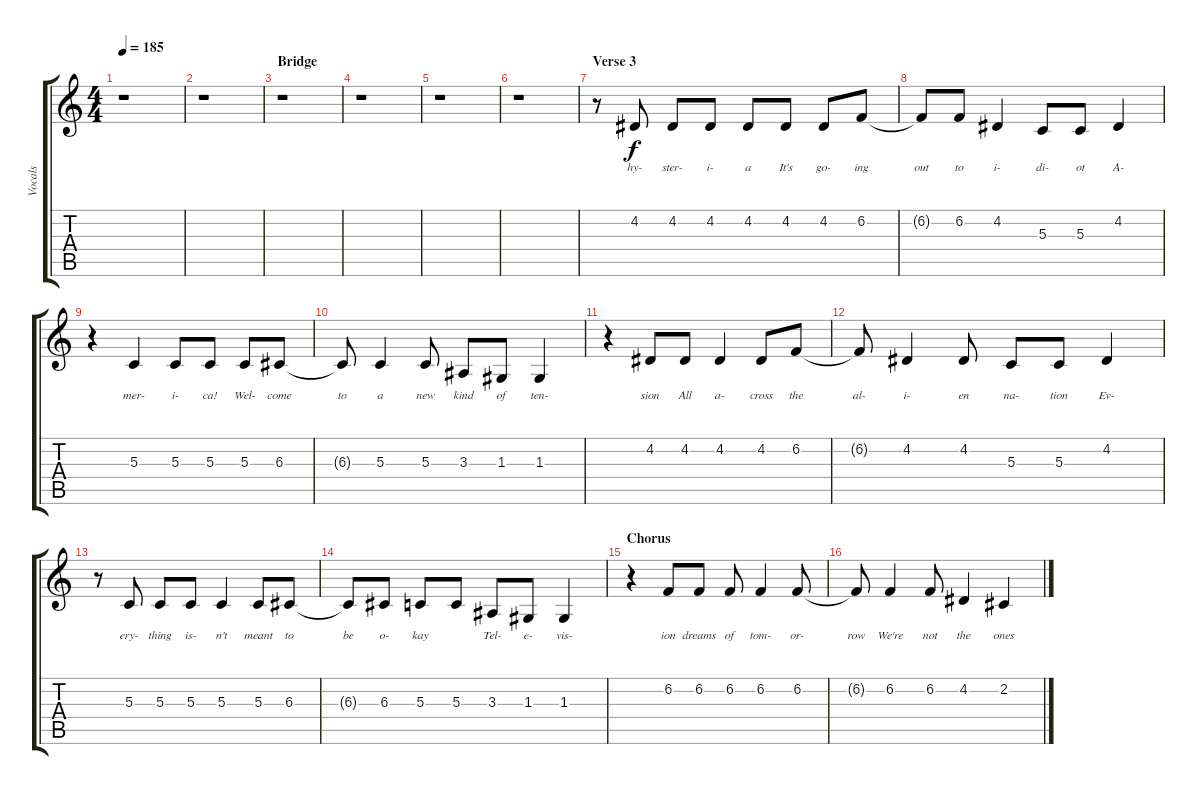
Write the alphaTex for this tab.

\track ("Vocals" "Vocals") {instrument lead8bassandlead}
\staff {score tabs}
\tuning (E4 B3 G3 D3 A2 E2) {hide}
\ts (4 4)
\tempo 185
\clef g2
\ks c
r.1{dy f} |
r.1 |
\section ("" "Bridge")
r.1 |
r.1 |
r.1 |
r.1 |
\section ("" "Verse 3")
r.8 4.2.8{lyrics (0 "hy-") lyrics (1 "") lyrics (2 "") lyrics (3 "") lyrics (4 "")} 4.2.8{lyrics (0 "ster-") lyrics (1 "") lyrics (2 "") lyrics (3 "") lyrics (4 "")} 4.2.8{lyrics (0 "i-") lyrics (1 "") lyrics (2 "") lyrics (3 "") lyrics (4 "")} 4.2.8{lyrics (0 "a") lyrics (1 "") lyrics (2 "") lyrics (3 "") lyrics (4 "")} 4.2.8{lyrics (0 "It's") lyrics (1 "") lyrics (2 "") lyrics (3 "") lyrics (4 "")} 4.2.8{lyrics (0 "go-") lyrics (1 "") lyrics (2 "") lyrics (3 "") lyrics (4 "")} 6.2.8{lyrics (0 "ing") lyrics (1 "") lyrics (2 "") lyrics (3 "") lyrics (4 "")} |
6.2{t}.8{lyrics (0 "out") lyrics (1 "") lyrics (2 "") lyrics (3 "") lyrics (4 "")} 6.2.8{lyrics (0 "to") lyrics (1 "") lyrics (2 "") lyrics (3 "") lyrics (4 "")} 4.2.4{lyrics (0 "i-") lyrics (1 "") lyrics (2 "") lyrics (3 "") lyrics (4 "")} 5.3.8{lyrics (0 "di-") lyrics (1 "") lyrics (2 "") lyrics (3 "") lyrics (4 "")} 5.3.8{lyrics (0 "ot") lyrics (1 "") lyrics (2 "") lyrics (3 "") lyrics (4 "")} 4.2.4{lyrics (0 "A-") lyrics (1 "") lyrics (2 "") lyrics (3 "") lyrics (4 "")} |
r.4 5.3.4{lyrics (0 "mer-") lyrics (1 "") lyrics (2 "") lyrics (3 "") lyrics (4 "")} 5.3.8{lyrics (0 "i-") lyrics (1 "") lyrics (2 "") lyrics (3 "") lyrics (4 "")} 5.3.8{lyrics (0 "ca!") lyrics (1 "") lyrics (2 "") lyrics (3 "") lyrics (4 "")} 5.3.8{lyrics (0 "Wel-") lyrics (1 "") lyrics (2 "") lyrics (3 "") lyrics (4 "")} 6.3.8{lyrics (0 "come") lyrics (1 "") lyrics (2 "") lyrics (3 "") lyrics (4 "")} |
6.3{t}.8{lyrics (0 "to") lyrics (1 "") lyrics (2 "") lyrics (3 "") lyrics (4 "")} 5.3.4{lyrics (0 "a") lyrics (1 "") lyrics (2 "") lyrics (3 "") lyrics (4 "")} 5.3.8{lyrics (0 "new") lyrics (1 "") lyrics (2 "") lyrics (3 "") lyrics (4 "")} 3.3.8{lyrics (0 "kind") lyrics (1 "") lyrics (2 "") lyrics (3 "") lyrics (4 "")} 1.3.8{lyrics (0 "of") lyrics (1 "") lyrics (2 "") lyrics (3 "") lyrics (4 "")} 1.3.4{lyrics (0 "ten-") lyrics (1 "") lyrics (2 "") lyrics (3 "") lyrics (4 "")} |
r.4 4.2.8{lyrics (0 "sion") lyrics (1 "") lyrics (2 "") lyrics (3 "") lyrics (4 "")} 4.2.8{lyrics (0 "All") lyrics (1 "") lyrics (2 "") lyrics (3 "") lyrics (4 "")} 4.2.4{lyrics (0 "a-") lyrics (1 "") lyrics (2 "") lyrics (3 "") lyrics (4 "")} 4.2.8{lyrics (0 "cross") lyrics (1 "") lyrics (2 "") lyrics (3 "") lyrics (4 "")} 6.2.8{lyrics (0 "the") lyrics (1 "") lyrics (2 "") lyrics (3 "") lyrics (4 "")} |
6.2{t}.8{lyrics (0 "al-") lyrics (1 "") lyrics (2 "") lyrics (3 "") lyrics (4 "")} 4.2.4{lyrics (0 "i-") lyrics (1 "") lyrics (2 "") lyrics (3 "") lyrics (4 "")} 4.2.8{lyrics (0 "en") lyrics (1 "") lyrics (2 "") lyrics (3 "") lyrics (4 "")} 5.3.8{lyrics (0 "na-") lyrics (1 "") lyrics (2 "") lyrics (3 "") lyrics (4 "")} 5.3.8{lyrics (0 "tion") lyrics (1 "") lyrics (2 "") lyrics (3 "") lyrics (4 "")} 4.2.4{lyrics (0 "Ev-") lyrics (1 "") lyrics (2 "") lyrics (3 "") lyrics (4 "")} |
r.8 5.3.8{lyrics (0 "ery-") lyrics (1 "") lyrics (2 "") lyrics (3 "") lyrics (4 "") volume 10} 5.3.8{lyrics (0 "thing") lyrics (1 "") lyrics (2 "") lyrics (3 "") lyrics (4 "")} 5.3.8{lyrics (0 "is-") lyrics (1 "") lyrics (2 "") lyrics (3 "") lyrics (4 "")} 5.3.4{lyrics (0 "n't") lyrics (1 "") lyrics (2 "") lyrics (3 "") lyrics (4 "")} 5.3.8{lyrics (0 "meant") lyrics (1 "") lyrics (2 "") lyrics (3 "") lyrics (4 "")} 6.3.8{lyrics (0 "to") lyrics (1 "") lyrics (2 "") lyrics (3 "") lyrics (4 "")} |
6.3{t}.8{lyrics (0 "be") lyrics (1 "") lyrics (2 "") lyrics (3 "") lyrics (4 "")} 6.3.8{lyrics (0 "o-") lyrics (1 "") lyrics (2 "") lyrics (3 "") lyrics (4 "")} 5.3.8{lyrics (0 "kay") lyrics (1 "") lyrics (2 "") lyrics (3 "") lyrics (4 "")} 5.3.8{lyrics (0 " ") lyrics (1 "") lyrics (2 "") lyrics (3 "") lyrics (4 "")} 3.3.8{lyrics (0 "Tel-") lyrics (1 "") lyrics (2 "") lyrics (3 "") lyrics (4 "")} 1.3.8{lyrics (0 "e-") lyrics (1 "") lyrics (2 "") lyrics (3 "") lyrics (4 "")} 1.3.4{lyrics (0 "vis-") lyrics (1 "") lyrics (2 "") lyrics (3 "") lyrics (4 "")} |
\section ("" "Chorus")
r.4{volume 16} 6.2.8{lyrics (0 "ion") lyrics (1 "") lyrics (2 "") lyrics (3 "") lyrics (4 "")} 6.2.8{lyrics (0 "dreams") lyrics (1 "") lyrics (2 "") lyrics (3 "") lyrics (4 "")} 6.2.8{lyrics (0 "of") lyrics (1 "") lyrics (2 "") lyrics (3 "") lyrics (4 "")} 6.2.4{lyrics (0 "tom-") lyrics (1 "") lyrics (2 "") lyrics (3 "") lyrics (4 "")} 6.2.8{lyrics (0 "or-") lyrics (1 "") lyrics (2 "") lyrics (3 "") lyrics (4 "")} |
6.2{t}.8{lyrics (0 "row") lyrics (1 "") lyrics (2 "") lyrics (3 "") lyrics (4 "")} 6.2.4{lyrics (0 "We're") lyrics (1 "") lyrics (2 "") lyrics (3 "") lyrics (4 "")} 6.2.8{lyrics (0 "not") lyrics (1 "") lyrics (2 "") lyrics (3 "") lyrics (4 "")} 4.2.4{lyrics (0 "the") lyrics (1 "") lyrics (2 "") lyrics (3 "") lyrics (4 "")} 2.2.4{lyrics (0 "ones") lyrics (1 "") lyrics (2 "") lyrics (3 "") lyrics (4 "")}
